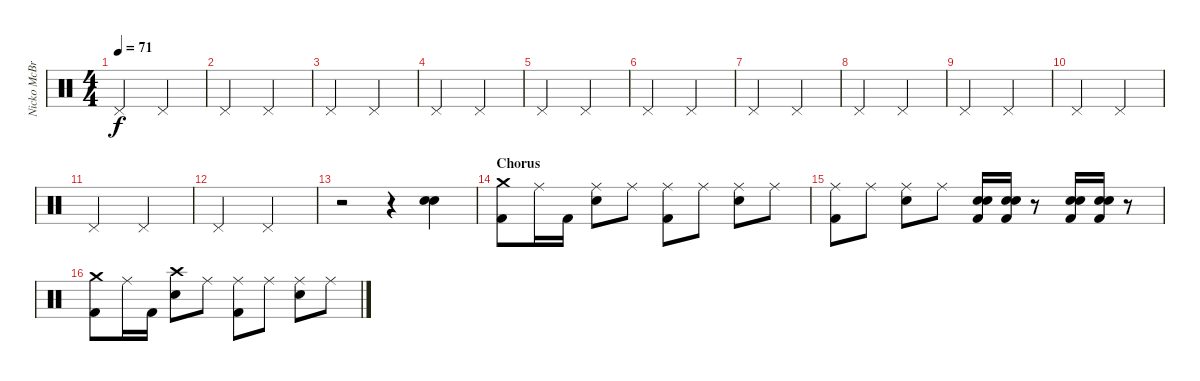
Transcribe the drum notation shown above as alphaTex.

\track ("Nicko McBrain" "Nicko McBr") {instrument percussion}
\staff {score}
\articulation defaults
\ts (4 4)
\tempo 71
\clef neutral
\ks c "Pedal Hi-Hat (hit)".2{dy f} "Pedal Hi-Hat (hit)".2
|
"Pedal Hi-Hat (hit)".2 "Pedal Hi-Hat (hit)".2 |
"Pedal Hi-Hat (hit)".2 "Pedal Hi-Hat (hit)".2 |
"Pedal Hi-Hat (hit)".2 "Pedal Hi-Hat (hit)".2 |
"Pedal Hi-Hat (hit)".2 "Pedal Hi-Hat (hit)".2 |
"Pedal Hi-Hat (hit)".2 "Pedal Hi-Hat (hit)".2 |
"Pedal Hi-Hat (hit)".2 "Pedal Hi-Hat (hit)".2 |
"Pedal Hi-Hat (hit)".2 "Pedal Hi-Hat (hit)".2 |
"Pedal Hi-Hat (hit)".2 "Pedal Hi-Hat (hit)".2 |
"Pedal Hi-Hat (hit)".2 "Pedal Hi-Hat (hit)".2 |
"Pedal Hi-Hat (hit)".2 "Pedal Hi-Hat (hit)".2 |
"Pedal Hi-Hat (hit)".2 "Pedal Hi-Hat (hit)".2 |
r.2 r.4 ("Snare (hit) 2" "Snare (hit) 2").4{bd 120} |
\section ("" "Chorus")
("Crash medium (hit)" "Kick (hit) 2").8 "Ride (middle)".16 "Kick (hit) 2".16 ("Ride (middle)" "Snare (hit) 2").8 "Ride (middle)".8 ("Ride (middle)" "Kick (hit) 2").8 "Ride (middle)".8 ("Ride (middle)" "Snare (hit) 2").8 "Ride (middle)".8 |
("Ride (middle)" "Kick (hit) 2").8 "Ride (middle)".8 ("Ride (middle)" "Snare (hit) 2").8 "Ride (middle)".8 ("Snare (hit) 2" "Snare (hit) 2" "Kick (hit) 2").16{bd 30} ("Snare (hit) 2" "Snare (hit) 2" "Kick (hit) 2").16{bd 30} r.8 ("Snare (hit) 2" "Snare (hit) 2" "Kick (hit) 2").16{bd 30} ("Snare (hit) 2" "Snare (hit) 2" "Kick (hit) 2").16{bd 30} r.8 |
("Crash medium (hit)" "Kick (hit) 2").8 "Ride (middle)".16 "Kick (hit) 2".16 ("Crash high (hit)" "Snare (hit) 2").8 "Ride (middle)".8 ("Ride (middle)" "Kick (hit) 2").8 "Ride (middle)".8 ("Ride (middle)" "Snare (hit) 2").8 "Ride (middle)".8
